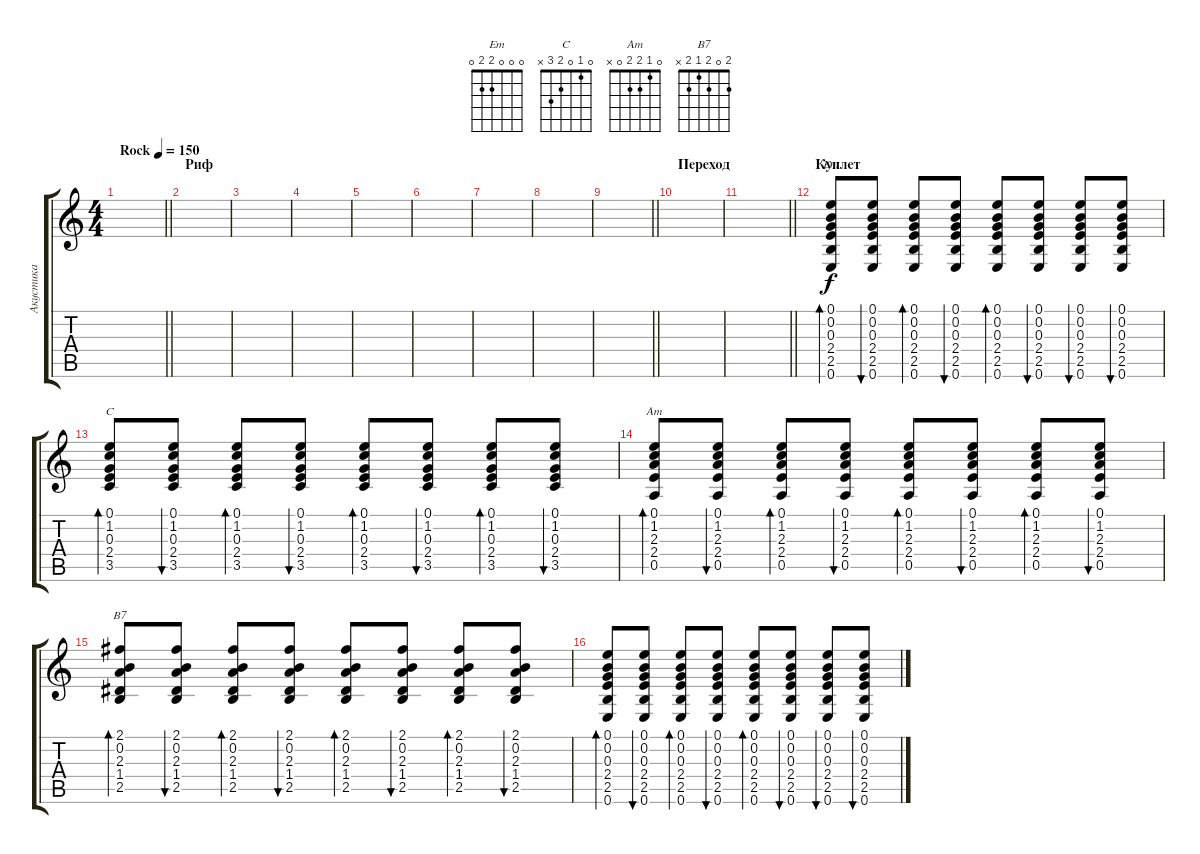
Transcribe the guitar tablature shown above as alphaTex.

\track ("Акустика" "Акустика") {instrument acousticguitarsteel}
\staff {score tabs}
\tuning (E4 B3 G3 D3 A2 E2) {hide}
\chord ("Em" 0 0 0 2 2 0)
\chord ("C" 0 1 0 2 3 x)
\chord ("Am" 0 1 2 2 0 x)
\chord ("B7" 2 0 2 1 2 x)
\ts (4 4)
\tempo (150 "Rock")
\clef g2
\barLineRight lightlight
\ks c
|
\section ("" "Риф")
|
|
|
|
|
|
|
\barLineRight lightlight
|
\section ("" "Переход")
|
\barLineRight lightlight
|
\section ("" "Куплет")
(0.1 0.2 0.3 2.4 2.5 0.6).8{bd 60 ch "Em"} (0.1 0.2 0.3 2.4 2.5 0.6).8{bu 60} (0.1 0.2 0.3 2.4 2.5 0.6).8{bd 60} (0.1 0.2 0.3 2.4 2.5 0.6).8{bu 60} (0.1 0.2 0.3 2.4 2.5 0.6).8{bd 60} (0.1 0.2 0.3 2.4 2.5 0.6).8{bu 60} (0.1 0.2 0.3 2.4 2.5 0.6).8{bu 60} (0.1 0.2 0.3 2.4 2.5 0.6).8{bu 60} |
(0.1 1.2 0.3 2.4 3.5).8{bd 60 ch "C"} (0.1 1.2 0.3 2.4 3.5).8{bu 60} (0.1 1.2 0.3 2.4 3.5).8{bd 60} (0.1 1.2 0.3 2.4 3.5).8{bu 60} (0.1 1.2 0.3 2.4 3.5).8{bd 60} (0.1 1.2 0.3 2.4 3.5).8{bu 60} (0.1 1.2 0.3 2.4 3.5).8{bd 60} (0.1 1.2 0.3 2.4 3.5).8{bu 60} |
(0.1 1.2 2.3 2.4 0.5).8{bd 60 ch "Am"} (0.1 1.2 2.3 2.4 0.5).8{bu 60} (0.1 1.2 2.3 2.4 0.5).8{bd 60} (0.1 1.2 2.3 2.4 0.5).8{bu 60} (0.1 1.2 2.3 2.4 0.5).8{bd 60} (0.1 1.2 2.3 2.4 0.5).8{bu 60} (0.1 1.2 2.3 2.4 0.5).8{bd 60} (0.1 1.2 2.3 2.4 0.5).8{bu 60} |
(2.1 0.2 2.3 1.4 2.5).8{bd 60 ch "B7"} (2.1 0.2 2.3 1.4 2.5).8{bu 60} (2.1 0.2 2.3 1.4 2.5).8{bd 60} (2.1 0.2 2.3 1.4 2.5).8{bu 60} (2.1 0.2 2.3 1.4 2.5).8{bd 60} (2.1 0.2 2.3 1.4 2.5).8{bu 60} (2.1 0.2 2.3 1.4 2.5).8{bd 60} (2.1 0.2 2.3 1.4 2.5).8{bu 60} |
(0.1 0.2 0.3 2.4 2.5 0.6).8{bd 60} (0.1 0.2 0.3 2.4 2.5 0.6).8{bu 60} (0.1 0.2 0.3 2.4 2.5 0.6).8{bd 60} (0.1 0.2 0.3 2.4 2.5 0.6).8{bu 60} (0.1 0.2 0.3 2.4 2.5 0.6).8{bd 60} (0.1 0.2 0.3 2.4 2.5 0.6).8{bu 60} (0.1 0.2 0.3 2.4 2.5 0.6).8{bu 60} (0.1 0.2 0.3 2.4 2.5 0.6).8{bu 60}
